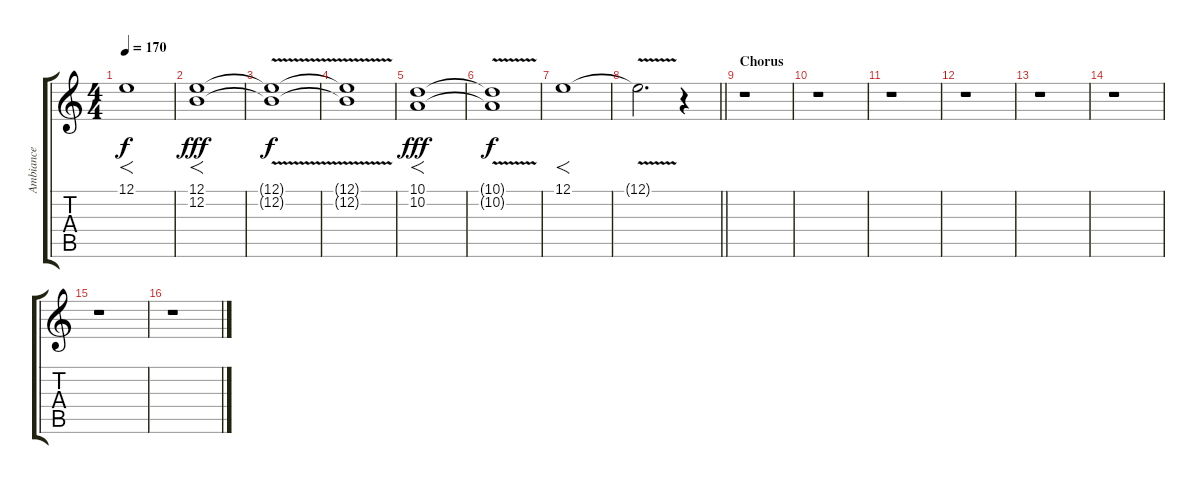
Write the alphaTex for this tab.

\track ("Ambiance" "Ambiance") {instrument stringensemble1}
\staff {score tabs}
\tuning (E4 B3 G3 D3 A2 E2) {hide}
\ts (4 4)
\tempo 170
\clef g2
\ks c
12.1.1{f dy f} |
(12.1 12.2).1{f dy fff} |
(12.1{v t} 12.2{v t}).1{dy f} |
(12.1{v t} 12.2{v t}).1 |
(10.1 10.2).1{f dy fff} |
(10.1{v t} 10.2{v t}).1{dy f} |
12.1.1{f} |
\barLineRight lightlight
12.1{v t}.2{d} r.4 |
\section ("" "Chorus")
r.1 |
r.1 |
r.1 |
r.1 |
r.1 |
r.1 |
r.1 |
r.1
